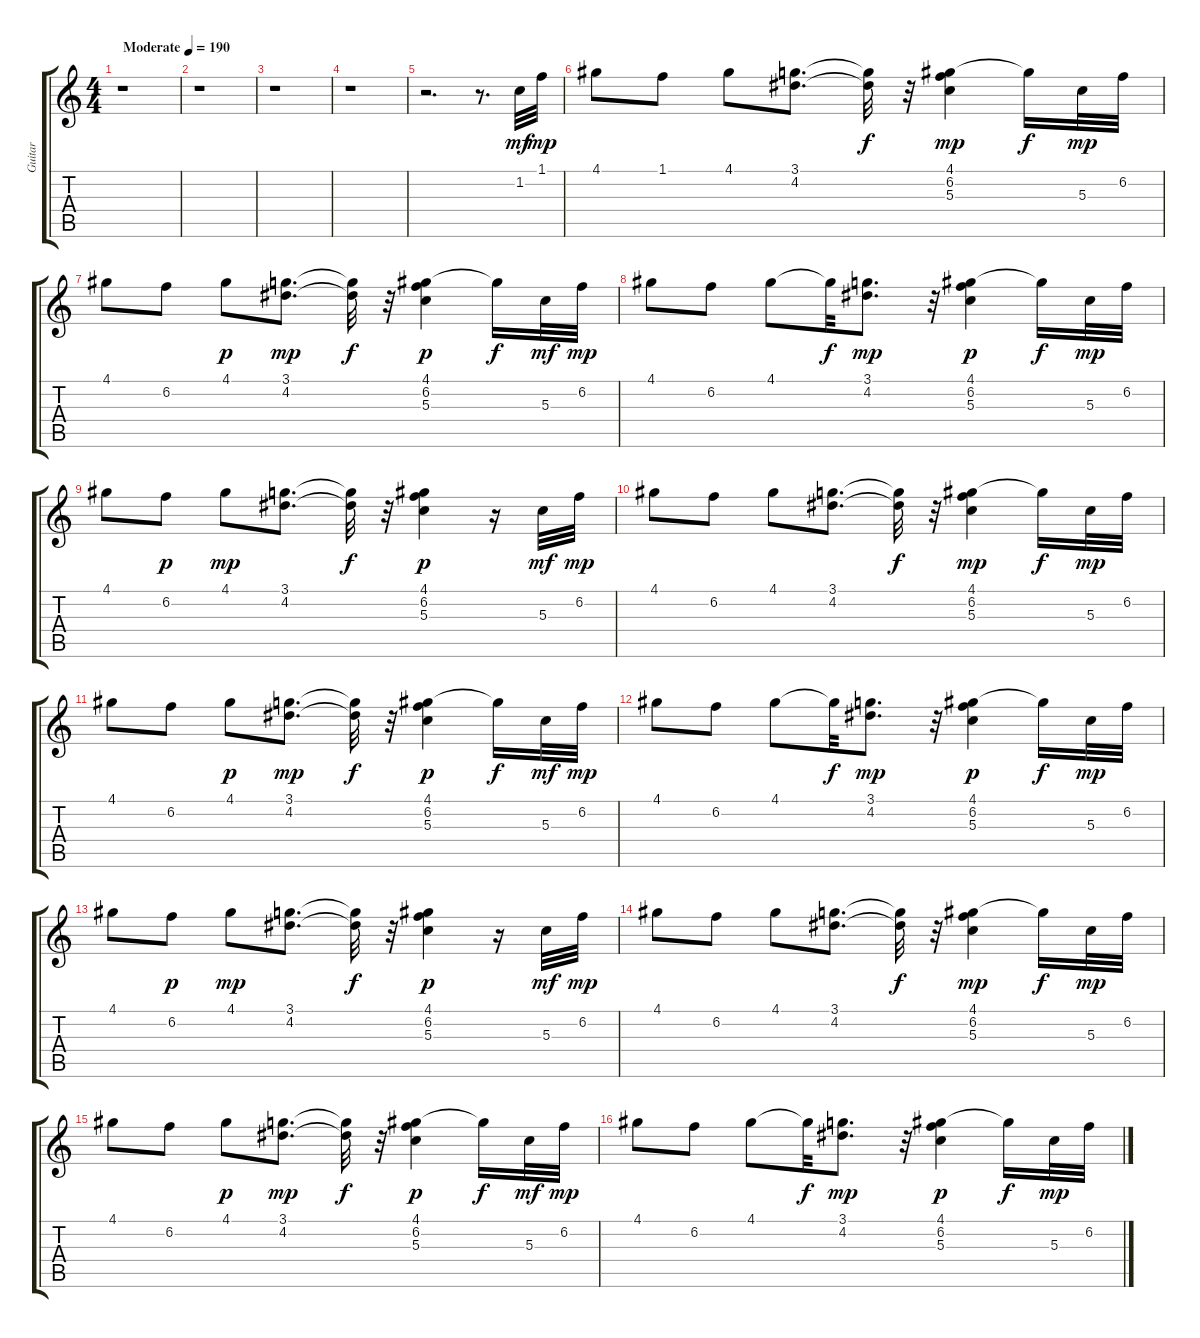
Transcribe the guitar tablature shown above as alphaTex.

\track ("Guitar" "Guitar") {instrument acousticguitarsteel}
\staff {score tabs}
\tuning (E4 B3 G3 D3 A2 E2) {hide}
\ts (4 4)
\tempo (190 "Moderate")
\clef g2
\ks c
r.1{dy mf instrument acousticguitarsteel} |
r.1 |
r.1 |
r.1 |
r.2{d} r.8{d} 1.2.32 1.1.32{dy mp} |
4.1.8 1.1.8 4.1.8 (3.1 4.2).8{d} (3.1{t} 4.2{t}).32{dy f} r.32 (4.1 6.2 5.3).4{dy mp} 4.1{t}.16{dy f} 5.3.32{dy mp} 6.2.32 |
4.1.8 6.2.8 4.1.8{dy p} (3.1 4.2).8{d dy mp} (3.1{t} 4.2{t}).32{dy f} r.32 (4.1 6.2 5.3).4{dy p} 4.1{t}.16{dy f} 5.3.32{dy mf} 6.2.32{dy mp} |
4.1.8 6.2.8 4.1.8 4.1{t}.32{dy f} (3.1 4.2).8{d dy mp} r.32 (4.1 6.2 5.3).4{dy p} 4.1{t}.16{dy f} 5.3.32{dy mp} 6.2.32 |
4.1.8 6.2.8{dy p} 4.1.8{dy mp} (3.1 4.2).8{d} (3.1{t} 4.2{t}).32{dy f} r.32 (4.1 6.2 5.3).4{dy p} r.16 5.3.32{dy mf} 6.2.32{dy mp} |
4.1.8 6.2.8 4.1.8 (3.1 4.2).8{d} (3.1{t} 4.2{t}).32{dy f} r.32 (4.1 6.2 5.3).4{dy mp} 4.1{t}.16{dy f} 5.3.32{dy mp} 6.2.32 |
4.1.8 6.2.8 4.1.8{dy p} (3.1 4.2).8{d dy mp} (3.1{t} 4.2{t}).32{dy f} r.32 (4.1 6.2 5.3).4{dy p} 4.1{t}.16{dy f} 5.3.32{dy mf} 6.2.32{dy mp} |
4.1.8 6.2.8 4.1.8 4.1{t}.32{dy f} (3.1 4.2).8{d dy mp} r.32 (4.1 6.2 5.3).4{dy p} 4.1{t}.16{dy f} 5.3.32{dy mp} 6.2.32 |
4.1.8 6.2.8{dy p} 4.1.8{dy mp} (3.1 4.2).8{d} (3.1{t} 4.2{t}).32{dy f} r.32 (4.1 6.2 5.3).4{dy p} r.16 5.3.32{dy mf} 6.2.32{dy mp} |
4.1.8 6.2.8 4.1.8 (3.1 4.2).8{d} (3.1{t} 4.2{t}).32{dy f} r.32 (4.1 6.2 5.3).4{dy mp} 4.1{t}.16{dy f} 5.3.32{dy mp} 6.2.32 |
4.1.8 6.2.8 4.1.8{dy p} (3.1 4.2).8{d dy mp} (3.1{t} 4.2{t}).32{dy f} r.32 (4.1 6.2 5.3).4{dy p} 4.1{t}.16{dy f} 5.3.32{dy mf} 6.2.32{dy mp} |
4.1.8 6.2.8 4.1.8 4.1{t}.32{dy f} (3.1 4.2).8{d dy mp} r.32 (4.1 6.2 5.3).4{dy p} 4.1{t}.16{dy f} 5.3.32{dy mp} 6.2.32
